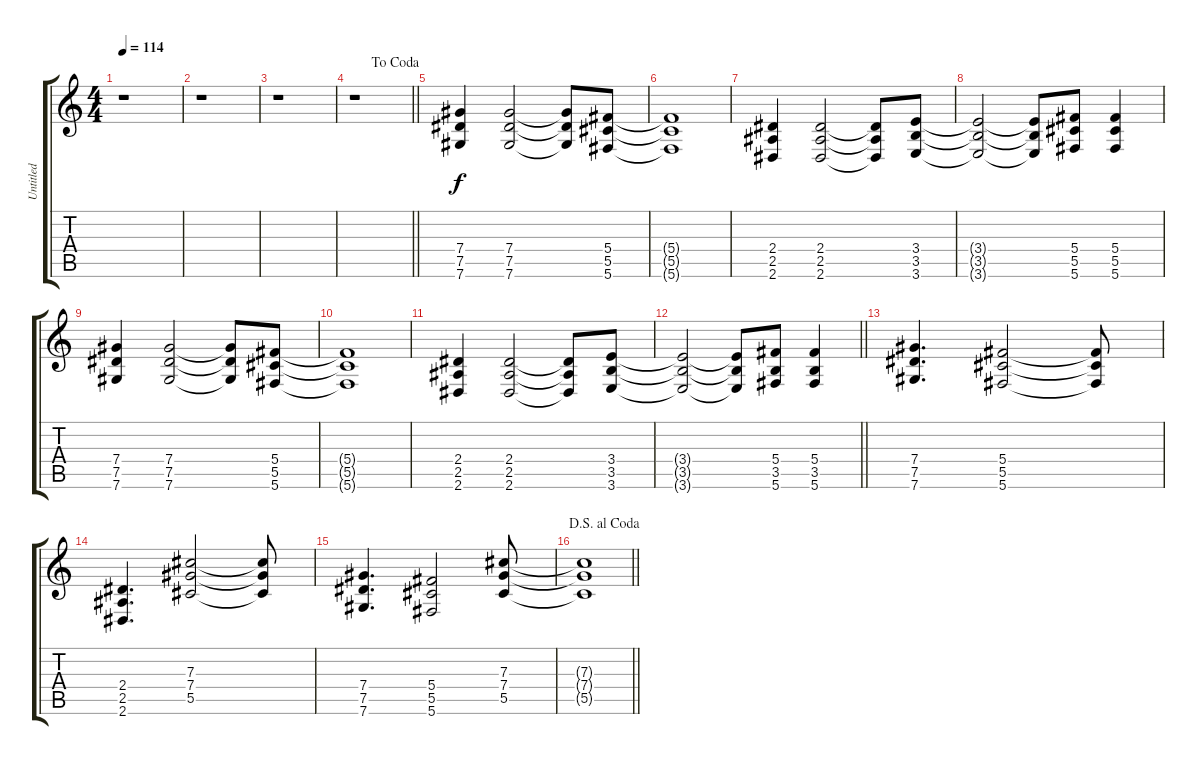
\track ("Untitled" "Untitled") {instrument distortionguitar}
\staff {score tabs}
\tuning (Eb4 Bb3 Gb3 Db3 Ab2 Db2) {hide}
\ts (4 4)
\tempo 114
\clef g2
\ks c
r.1{dy f} |
r.1 |
r.1 |
\jump dacoda
\barLineRight lightlight
r.1 |
(7.4 7.5 7.6).4 (7.4 7.5 7.6).2 (7.4{t} 7.5{t} 7.6{t}).8 (5.4 5.5 5.6).8 |
(5.4{t} 5.5{t} 5.6{t}).1 |
(2.4 2.5 2.6).4 (2.4 2.5 2.6).2 (2.4{t} 2.5{t} 2.6{t}).8 (3.4 3.5 3.6).8 |
(3.4{t} 3.5{t} 3.6{t}).2 (3.4{t} 3.5{t} 3.6{t}).8 (5.4 5.5 5.6).8 (5.4 5.5 5.6).4 |
(7.4 7.5 7.6).4 (7.4 7.5 7.6).2 (7.4{t} 7.5{t} 7.6{t}).8 (5.4 5.5 5.6).8 |
(5.4{t} 5.5{t} 5.6{t}).1 |
(2.4 2.5 2.6).4 (2.4 2.5 2.6).2 (2.4{t} 2.5{t} 2.6{t}).8 (3.4 3.5 3.6).8 |
\barLineRight lightlight
(3.4{t} 3.5{t} 3.6{t}).2 (3.4{t} 3.5{t} 3.6{t}).8 (5.4 3.5 5.6).8 (5.4 3.5 5.6).4 |
(7.4 7.5 7.6).4{d} (5.4 5.5 5.6).2 (5.4{t} 5.5{t} 5.6{t}).8 |
(2.4 2.5 2.6).4{d} (7.3 7.4 5.5).2 (7.3{t} 7.4{t} 5.5{t}).8 |
(7.4 7.5 7.6).4{d} (5.4 5.5 5.6).2 (7.3 7.4 5.5).8 |
\jump dalsegnoalcoda
\barLineRight lightlight
(7.3{t} 7.4{t} 5.5{t}).1
